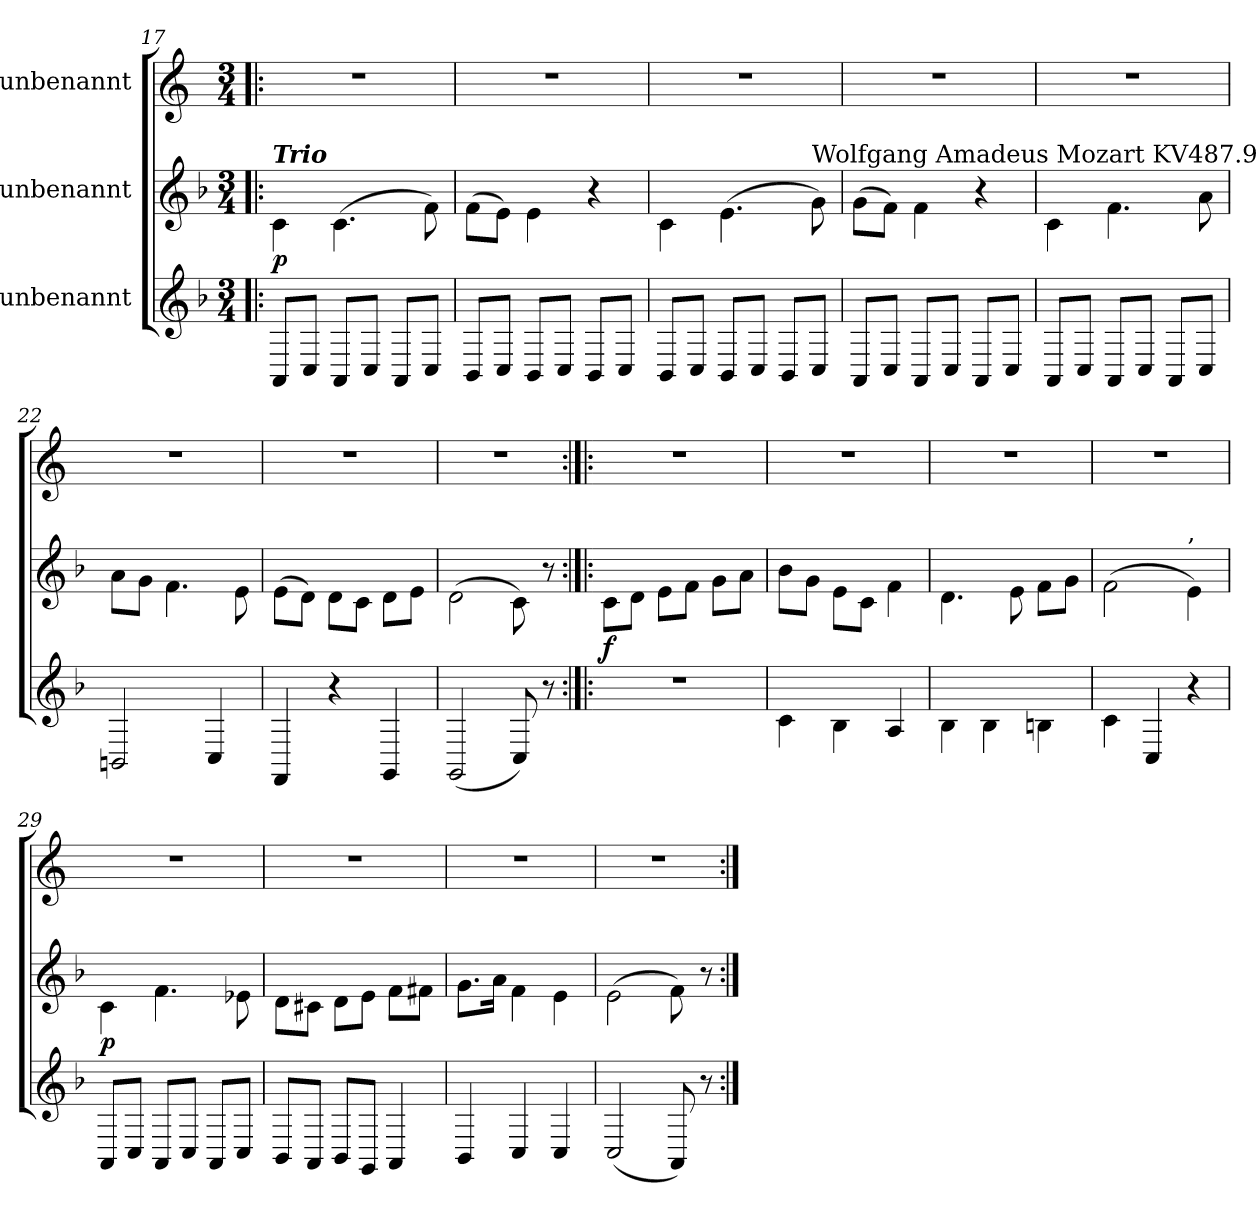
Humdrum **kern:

**kern	**kern	**dynam	**kern
*part3	*part2	*part2	*part1
*staff3	*staff2	*staff2	*staff1
*I"unbenannt	*I"unbenannt	*	*I"unbenannt
!!LO:LB:g=z
*clefG2	*clefG2	*	*clefG2
*ITrd-7c-12	*ITrd-7c-12	*	*ITrd-7c-12
*k[b-]	*k[b-]	*	*k[]
*M3/4	*M3/4	*	*M3/4
=17!|:	=17!|:	=17!|:	=17!|:
!	!LO:TX:a:Bi:t=Trio	!	!
!	!	!LO:DY:b	!
8A/L	4cc\	p	2.r
8c/J	.	.	.
8A/L	(4.cc\	.	.
8c/J	.	.	.
8A/L	.	.	.
8c/J	8ff\)	.	.
=18	=18	=18	=18
8B-/L	(8ff\L	.	2.r
8c/J	8ee\J)	.	.
8B-/L	4ee\	.	.
8c/J	.	.	.
8B-/L	4r	.	.
8c/J	.	.	.
=19	=19	=19	=19
8B-/L	4cc\	.	2.r
8c/J	.	.	.
8B-/L	(4.ee\	.	.
8c/J	.	.	.
8B-/L	.	.	.
!	!LO:TX:a:t=Wolfgang Amadeus Mozart KV487.9	!	!
8c/J	8gg\)	.	.
!!LO:LB:g=z
=20	=20	=20	=20
8A/L	(8gg\L	.	2.r
8c/J	8ff\J)	.	.
8A/L	4ff\	.	.
8c/J	.	.	.
8A/L	4r	.	.
8c/J	.	.	.
!!LO:LB:g=z
=21	=21	=21	=21
8A/L	4cc\	.	2.r
8c/J	.	.	.
8A/L	4.ff\	.	.
8c/J	.	.	.
8A/L	.	.	.
8c/J	8aa\	.	.
=22	=22	=22	=22
2Bn/	8aa\L	.	2.r
.	8gg\J	.	.
.	4.ff\	.	.
4c/	.	.	.
.	8ee\	.	.
=23	=23	=23	=23
4F/	(8ee\L	.	2.r
.	8dd\J)	.	.
4r	8dd\L	.	.
.	8cc\J	.	.
4G/	8dd\L	.	.
.	8ee\J	.	.
=24	=24	=24	=24
(2G/	(2dd\	.	2.r
8c/)	8cc\)	.	.
8r	8r	.	.
!!LO:PB:g=z
=25:|!|:	=25:|!|:	=25:|!|:	=25:|!|:
!	!	!LO:DY:b	!
2.r	8cc\L	f	2.r
.	8dd\J	.	.
.	8ee\L	.	.
.	8ff\J	.	.
.	8gg\L	.	.
.	8aa\J	.	.
=26	=26	=26	=26
4cc\	8bb-\L	.	2.r
.	8gg\J	.	.
4b-\	8ee\L	.	.
.	8cc\J	.	.
4a/	4ff\	.	.
=27	=27	=27	=27
4b-\	4.dd\	.	2.r
4b-\	.	.	.
.	8ee\	.	.
4bn\	8ff\L	.	.
.	8gg\J	.	.
=28	=28	=28	=28
4cc\	(2ff\	.	2.r
4c/	.	.	.
!	!LO:TX:a:t=,	!	!
4r	4ee\)	.	.
!!LO:LB:g=z
=29	=29	=29	=29
!	!	!LO:DY:b	!
8A/L	4cc\	p	2.r
8c/J	.	.	.
8A/L	4.ff\	.	.
8c/J	.	.	.
8A/L	.	.	.
8c/J	8ee-X\	.	.
=30	=30	=30	=30
8B-/L	8dd\L	.	2.r
8A/J	8cc#X\J	.	.
8B-/L	8dd\L	.	.
8G/J	8ee\J	.	.
4A/	8ff\L	.	.
.	8ff#X\J	.	.
=31	=31	=31	=31
4B-/	8.gg\L	.	2.r
.	16aa\Jk	.	.
4c/	4ff\	.	.
4c/	4ee\	.	.
=32	=32	=32	=32
(2c/	(2ee\	.	2.r
8A/)	8ff\)	.	.
8r	8r	.	.
=:|!	=:|!	=:|!	=:|!
*-	*-	*-	*-
